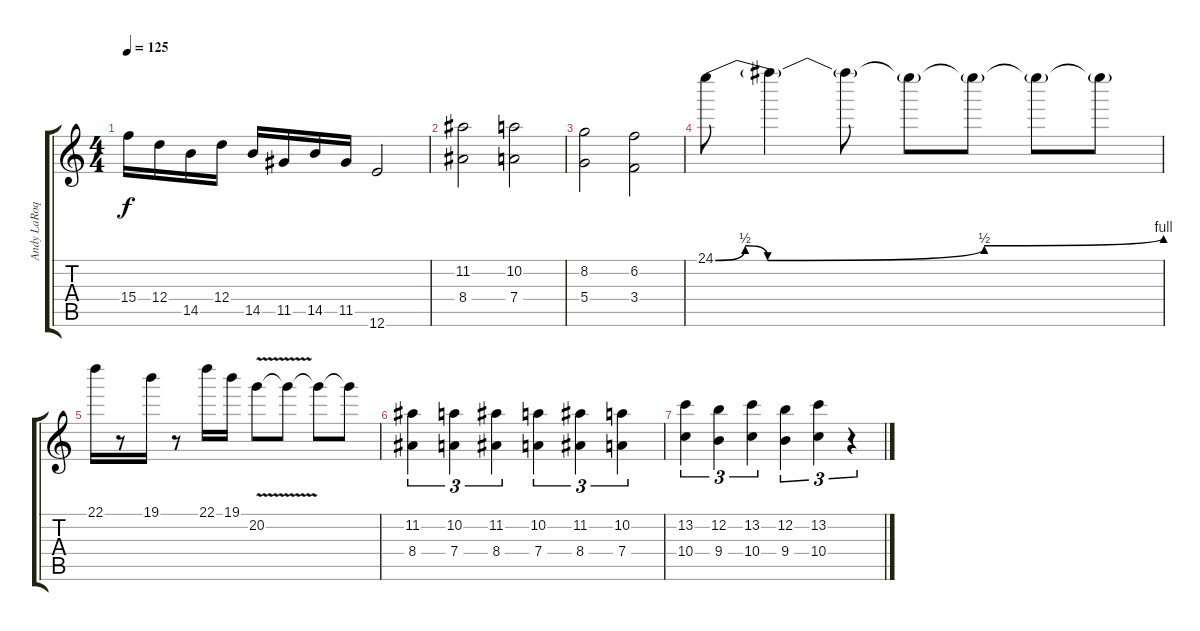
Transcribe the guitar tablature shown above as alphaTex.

\track ("Andy LaRoque (Guitar)" "Andy LaRoq") {instrument distortionguitar}
\staff {score tabs}
\tuning (E4 B3 G3 D3 A2 E2) {hide}
\ts (4 4)
\tempo 125
\clef g2
\ks c
15.4.16{dy f} 12.4.16 14.5.16 12.4.16 14.5.16 11.5.16 14.5.16 11.5.16 12.6.2 |
(11.2 8.4).2 (10.2 7.4).2 |
(8.2 5.4).2 (6.2 3.4).2 |
24.1{be (custom 0 0 4 2 7 0 36 2 60 4)}.8 24.1{t}.4 24.1{t}.8 24.1{t}.8 24.1{t}.8 24.1{t}.8 24.1{t}.8 |
22.1.16 r.8 19.1.16 r.8 22.1.16 19.1.16 20.2{v}.8 20.2{t}.8 20.2{t}.8 20.2{t}.8 |
(11.2 8.4).4{tu (3 2)} (10.2 7.4).4{tu (3 2)} (11.2 8.4).4{tu (3 2)} (10.2 7.4).4{tu (3 2)} (11.2 8.4).4{tu (3 2)} (10.2 7.4).4{tu (3 2)} |
(13.2 10.4).4{tu (3 2)} (12.2 9.4).4{tu (3 2)} (13.2 10.4).4{tu (3 2)} (12.2 9.4).4{tu (3 2)} (13.2 10.4).4{tu (3 2)} r.4{tu (3 2)}
